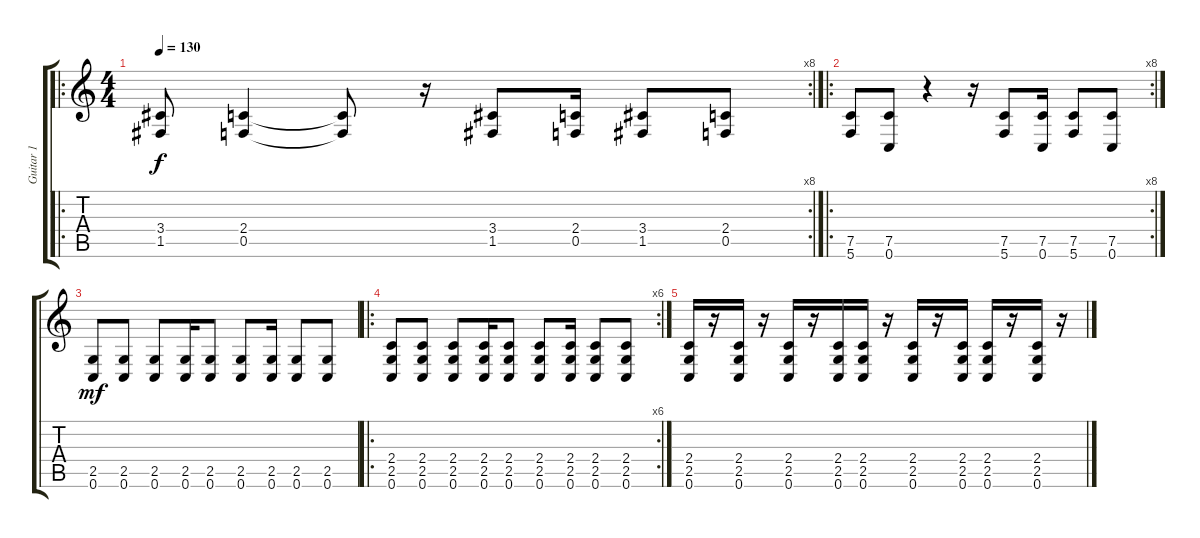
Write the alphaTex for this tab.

\track ("Guitar 1" "Guitar 1") {instrument overdrivenguitar}
\staff {score tabs}
\tuning (C4 G3 Eb3 Bb2 F2 C2) {hide}
\ro
\rc 8
\ts (4 4)
\tempo 130
\clef g2
\ks c
(3.4 1.5).8{dy f} (2.4 0.5).4 (2.4{t} 0.5{t}).8 r.16 (3.4 1.5).8 (2.4 0.5).16 (3.4 1.5).8 (2.4 0.5).8 |
\ro
\rc 8
(7.5 5.6).8 (7.5 0.6).8 r.4 r.16 (7.5 5.6).8 (7.5 0.6).16 (7.5 5.6).8 (7.5 0.6).8 |
(2.5 0.6).8{dy mf} (2.5 0.6).8 (2.5 0.6).8 (2.5 0.6).16 (2.5 0.6).8 (2.5 0.6).8 (2.5 0.6).16 (2.5 0.6).8 (2.5 0.6).8 |
\ro
\rc 6
(2.4 2.5 0.6).8 (2.4 2.5 0.6).8 (2.4 2.5 0.6).8 (2.4 2.5 0.6).16 (2.4 2.5 0.6).8 (2.4 2.5 0.6).8 (2.4 2.5 0.6).16 (2.4 2.5 0.6).8 (2.4 2.5 0.6).8 |
(2.4 2.5 0.6).16 r.16 (2.4 2.5 0.6).16 r.16 (2.4 2.5 0.6).16 r.16 (2.4 2.5 0.6).16 (2.4 2.5 0.6).16 r.16 (2.4 2.5 0.6).16 r.16 (2.4 2.5 0.6).16 (2.4 2.5 0.6).16 r.16 (2.4 2.5 0.6).16 r.16
